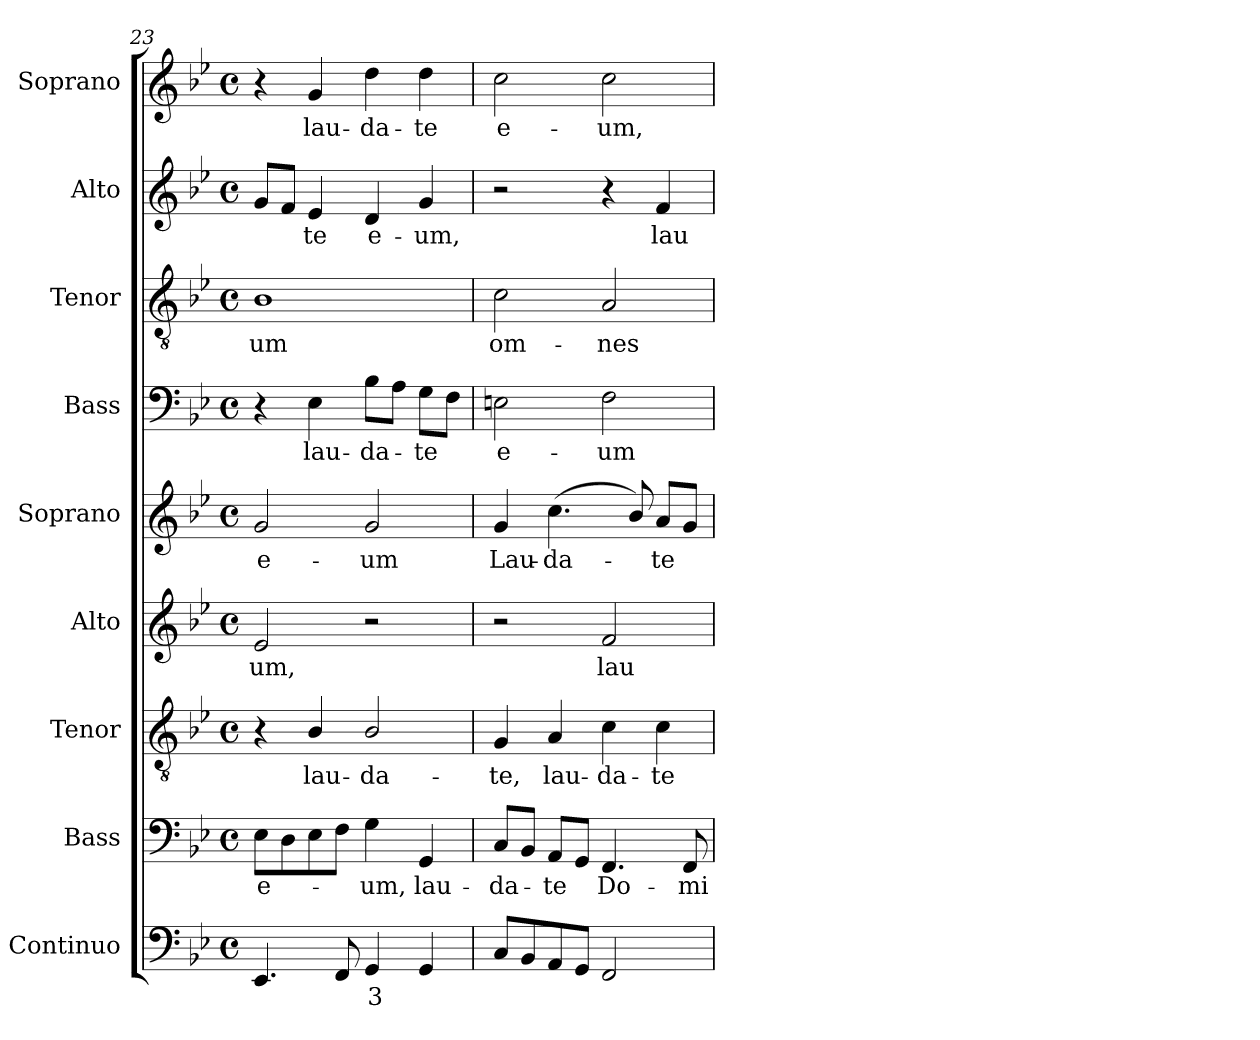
**kern	**text	**kern	**text	**kern	**text	**kern	**text	**kern	**text	**kern	**text	**kern	**text	**kern	**text	**kern	**text
*part9	*part9	*part8	*part8	*part7	*part7	*part6	*part6	*part5	*part5	*part4	*part4	*part3	*part3	*part2	*part2	*part1	*part1
*staff9	*staff9	*staff8	*staff8	*staff7	*staff7	*staff6	*staff6	*staff5	*staff5	*staff4	*staff4	*staff3	*staff3	*staff2	*staff2	*staff1	*staff1
*I"Continuo	*	*I"Bass	*	*I"Tenor	*	*I"Alto	*	*I"Soprano	*	*I"Bass	*	*I"Tenor	*	*I"Alto	*	*I"Soprano	*
*	*	*I'B.	*	*I'T.	*	*I'A.	*	*I'S.	*	*I'B.	*	*I'T.	*	*I'A.	*	*I'S.	*
!!LO:PB:g=z
*clefF4	*	*clefF4	*	*clefGv2	*	*clefG2	*	*clefG2	*	*clefF4	*	*clefGv2	*	*clefG2	*	*clefG2	*
*	*	*	*	*ITrd7c12	*	*	*	*	*	*	*	*ITrd7c12	*	*	*	*	*
*k[b-e-]	*	*k[b-e-]	*	*k[b-e-]	*	*k[b-e-]	*	*k[b-e-]	*	*k[b-e-]	*	*k[b-e-]	*	*k[b-e-]	*	*k[b-e-]	*
*B-:	*	*B-:	*	*B-:	*	*B-:	*	*B-:	*	*B-:	*	*B-:	*	*B-:	*	*B-:	*
*M4/4	*	*M4/4	*	*M4/4	*	*M4/4	*	*M4/4	*	*M4/4	*	*M4/4	*	*M4/4	*	*M4/4	*
*met(c)	*	*met(c)	*	*met(c)	*	*met(c)	*	*met(c)	*	*met(c)	*	*met(c)	*	*met(c)	*	*met(c)	*
=23	=23	=23	=23	=23	=23	=23	=23	=23	=23	=23	=23	=23	=23	=23	=23	=23	=23
!	!	!	!LO:LY:b:color=#000000	!	!	!	!	!	!	!	!	!	!	!	!	!	!
!	!	!	!	!	!	!	!LO:LY:b:color=#000000	!	!	!	!	!	!	!	!	!	!
!	!	!	!	!	!	!	!	!	!LO:LY:b:color=#000000	!	!	!	!	!	!	!	!
!	!	!	!	!	!	!	!	!	!	!	!	!	!LO:LY:b:color=#000000	!	!	!	!
4.EE-i/	.	8E-i\L	e-	4r	.	2e-i/	-um,	2gi/	e-	4r	.	1BB-i	-um	8gi/L	.	4r	.
.	.	8Di\	.	.	.	.	.	.	.	.	.	.	.	8fi/J	.	.	.
!	!	!	!	!	!LO:LY:b:color=#000000	!	!	!	!	!	!	!	!	!	!	!	!
!	!	!	!	!	!	!	!	!	!	!	!LO:LY:b:color=#000000	!	!	!	!	!	!
!	!	!	!	!	!	!	!	!	!	!	!	!	!	!	!LO:LY:b:color=#000000	!	!
!	!	!	!	!	!	!	!	!	!	!	!	!	!	!	!	!	!LO:LY:b:color=#000000
.	.	8E-i\	.	4BB-i/	lau-	.	.	.	.	4E-i\	lau-	.	.	4e-i/	-te	4gi/	lau-
8FFi/	.	8Fi\J	.	.	.	.	.	.	.	.	.	.	.	.	.	.	.
!	!LO:LY:b:color=#000000	!	!	!	!	!	!	!	!	!	!	!	!	!	!	!	!
!	!	!	!LO:LY:b:color=#000000	!	!	!	!	!	!	!	!	!	!	!	!	!	!
!	!	!	!	!	!LO:LY:b:color=#000000	!	!	!	!	!	!	!	!	!	!	!	!
!	!	!	!	!	!	!	!	!	!LO:LY:b:color=#000000	!	!	!	!	!	!	!	!
!	!	!	!	!	!	!	!	!	!	!	!LO:LY:b:color=#000000	!	!	!	!	!	!
!	!	!	!	!	!	!	!	!	!	!	!	!	!	!	!LO:LY:b:color=#000000	!	!
!	!	!	!	!	!	!	!	!	!	!	!	!	!	!	!	!	!LO:LY:b:color=#000000
4GGi/	3	4Gi\	-um,	2BB-i/	-da-	2r	.	2gi/	-um	8B-i\L	-da-	.	.	4di/	e-	4ddi\	-da-
.	.	.	.	.	.	.	.	.	.	8Ai\J	.	.	.	.	.	.	.
!	!	!	!LO:LY:b:color=#000000	!	!	!	!	!	!	!	!	!	!	!	!	!	!
!	!	!	!	!	!	!	!	!	!	!	!LO:LY:b:color=#000000	!	!	!	!	!	!
!	!	!	!	!	!	!	!	!	!	!	!	!	!	!	!LO:LY:b:color=#000000	!	!
!	!	!	!	!	!	!	!	!	!	!	!	!	!	!	!	!	!LO:LY:b:color=#000000
4GGi/	.	4GGi/	lau-	.	.	.	.	.	.	8Gi\L	-te	.	.	4gi/	-um,	4ddi\	-te
.	.	.	.	.	.	.	.	.	.	8Fi\J	.	.	.	.	.	.	.
=24	=24	=24	=24	=24	=24	=24	=24	=24	=24	=24	=24	=24	=24	=24	=24	=24	=24
!	!	!	!LO:LY:b:color=#000000	!	!	!	!	!	!	!	!	!	!	!	!	!	!
!	!	!	!	!	!LO:LY:b:color=#000000	!	!	!	!	!	!	!	!	!	!	!	!
!	!	!	!	!	!	!	!	!	!LO:LY:b:color=#000000	!	!	!	!	!	!	!	!
!	!	!	!	!	!	!	!	!	!	!	!LO:LY:b:color=#000000	!	!	!	!	!	!
!	!	!	!	!	!	!	!	!	!	!	!	!	!LO:LY:b:color=#000000	!	!	!	!
!	!	!	!	!	!	!	!	!	!	!	!	!	!	!	!	!	!LO:LY:b:color=#000000
8Ci/L	.	8Ci/L	-da-	4GGi/	-te,	2r	.	4gi/	Lau-	2Eni\	e-	2Ci\	om-	2r	.	2cci\	e-
8BB-i/	.	8BB-i/J	.	.	.	.	.	.	.	.	.	.	.	.	.	.	.
!	!	!	!LO:LY:b:color=#000000	!	!	!	!	!	!	!	!	!	!	!	!	!	!
!	!	!	!	!	!LO:LY:b:color=#000000	!	!	!	!	!	!	!	!	!	!	!	!
!	!	!	!	!	!	!	!	!	!LO:LY:b:color=#000000	!	!	!	!	!	!	!	!
8AAi/	.	8AAi/L	-te	4AAi/	lau-	.	.	(4.cci\	-da-	.	.	.	.	.	.	.	.
8GGi/J	.	8GGi/J	.	.	.	.	.	.	.	.	.	.	.	.	.	.	.
!	!	!	!LO:LY:b:color=#000000	!	!	!	!	!	!	!	!	!	!	!	!	!	!
!	!	!	!	!	!LO:LY:b:color=#000000	!	!	!	!	!	!	!	!	!	!	!	!
!	!	!	!	!	!	!	!LO:LY:b:color=#000000	!	!	!	!	!	!	!	!	!	!
!	!	!	!	!	!	!	!	!	!	!	!LO:LY:b:color=#000000	!	!	!	!	!	!
!	!	!	!	!	!	!	!	!	!	!	!	!	!LO:LY:b:color=#000000	!	!	!	!
!	!	!	!	!	!	!	!	!	!	!	!	!	!	!	!	!	!LO:LY:b:color=#000000
2FFi/	.	4.FFi/	Do-	4Ci\	-da-	2fi/	lau-	.	.	2Fi\	-um	2AAi/	-nes	4r	.	2cci\	-um,
.	.	.	.	.	.	.	.	8b-i/)	.	.	.	.	.	.	.	.	.
!	!	!	!	!	!LO:LY:b:color=#000000	!	!	!	!	!	!	!	!	!	!	!	!
!	!	!	!	!	!	!	!	!	!LO:LY:b:color=#000000	!	!	!	!	!	!	!	!
!	!	!	!	!	!	!	!	!	!	!	!	!	!	!	!LO:LY:b:color=#000000	!	!
.	.	.	.	4Ci\	-te	.	.	8ai/L	-te	.	.	.	.	4fi/	lau-	.	.
!	!	!	!LO:LY:b:color=#000000	!	!	!	!	!	!	!	!	!	!	!	!	!	!
.	.	8FFi/	-mi-	.	.	.	.	8gi/J	.	.	.	.	.	.	.	.	.
=	=	=	=	=	=	=	=	=	=	=	=	=	=	=	=	=	=
*-	*-	*-	*-	*-	*-	*-	*-	*-	*-	*-	*-	*-	*-	*-	*-	*-	*-
